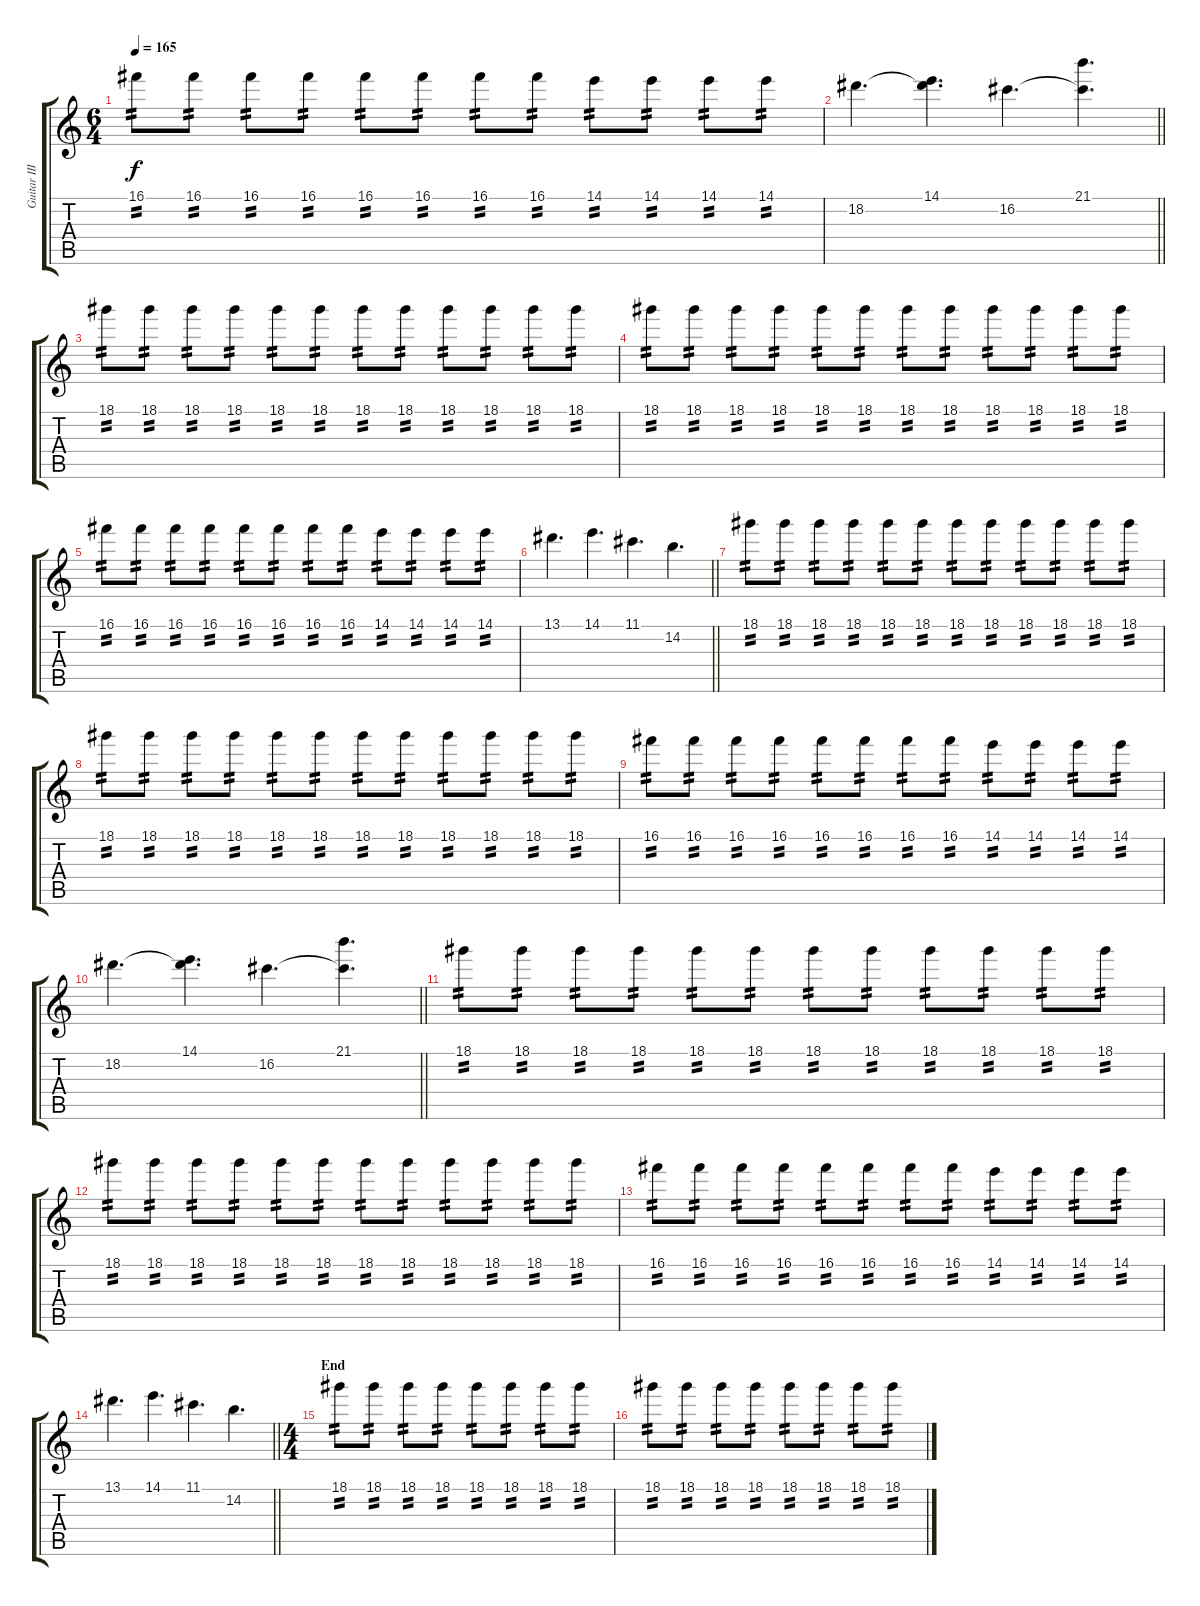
\track ("Guitar III" "Guitar III") {instrument electricguitarjazz}
\staff {score tabs}
\tuning (D4 A3 F3 C3 G2 C2) {hide}
\ts (6 4)
\tempo 165
\clef g2
\ks c
16.1.8{tp 2 dy f} 16.1.8{tp 2} 16.1.8{tp 2} 16.1.8{tp 2} 16.1.8{tp 2} 16.1.8{tp 2} 16.1.8{tp 2} 16.1.8{tp 2} 14.1.8{tp 2} 14.1.8{tp 2} 14.1.8{tp 2} 14.1.8{tp 2} |
\barLineRight lightlight
18.2.4{d volume 9} (14.1 18.2{t}).4{d} 16.2.4{d} (21.1 16.2{t}).4{d} |
\section ("" "")
18.1.8{tp 2 volume 13 instrument overdrivenguitar} 18.1.8{tp 2} 18.1.8{tp 2} 18.1.8{tp 2} 18.1.8{tp 2} 18.1.8{tp 2} 18.1.8{tp 2} 18.1.8{tp 2} 18.1.8{tp 2} 18.1.8{tp 2} 18.1.8{tp 2} 18.1.8{tp 2} |
18.1.8{tp 2} 18.1.8{tp 2} 18.1.8{tp 2} 18.1.8{tp 2} 18.1.8{tp 2} 18.1.8{tp 2} 18.1.8{tp 2} 18.1.8{tp 2} 18.1.8{tp 2} 18.1.8{tp 2} 18.1.8{tp 2} 18.1.8{tp 2} |
16.1.8{tp 2} 16.1.8{tp 2} 16.1.8{tp 2} 16.1.8{tp 2} 16.1.8{tp 2} 16.1.8{tp 2} 16.1.8{tp 2} 16.1.8{tp 2} 14.1.8{tp 2} 14.1.8{tp 2} 14.1.8{tp 2} 14.1.8{tp 2} |
\barLineRight lightlight
13.1.4{d volume 9} 14.1.4{d} 11.1.4{d} 14.2.4{d} |
\section ("" "")
18.1.8{tp 2 volume 13 instrument overdrivenguitar} 18.1.8{tp 2} 18.1.8{tp 2} 18.1.8{tp 2} 18.1.8{tp 2} 18.1.8{tp 2} 18.1.8{tp 2} 18.1.8{tp 2} 18.1.8{tp 2} 18.1.8{tp 2} 18.1.8{tp 2} 18.1.8{tp 2} |
18.1.8{tp 2} 18.1.8{tp 2} 18.1.8{tp 2} 18.1.8{tp 2} 18.1.8{tp 2} 18.1.8{tp 2} 18.1.8{tp 2} 18.1.8{tp 2} 18.1.8{tp 2} 18.1.8{tp 2} 18.1.8{tp 2} 18.1.8{tp 2} |
16.1.8{tp 2} 16.1.8{tp 2} 16.1.8{tp 2} 16.1.8{tp 2} 16.1.8{tp 2} 16.1.8{tp 2} 16.1.8{tp 2} 16.1.8{tp 2} 14.1.8{tp 2} 14.1.8{tp 2} 14.1.8{tp 2} 14.1.8{tp 2} |
\barLineRight lightlight
18.2.4{d volume 9} (14.1 18.2{t}).4{d} 16.2.4{d} (21.1 16.2{t}).4{d} |
\section ("" "")
18.1.8{tp 2 volume 13 instrument overdrivenguitar} 18.1.8{tp 2} 18.1.8{tp 2} 18.1.8{tp 2} 18.1.8{tp 2} 18.1.8{tp 2} 18.1.8{tp 2} 18.1.8{tp 2} 18.1.8{tp 2} 18.1.8{tp 2} 18.1.8{tp 2} 18.1.8{tp 2} |
18.1.8{tp 2} 18.1.8{tp 2} 18.1.8{tp 2} 18.1.8{tp 2} 18.1.8{tp 2} 18.1.8{tp 2} 18.1.8{tp 2} 18.1.8{tp 2} 18.1.8{tp 2} 18.1.8{tp 2} 18.1.8{tp 2} 18.1.8{tp 2} |
16.1.8{tp 2} 16.1.8{tp 2} 16.1.8{tp 2} 16.1.8{tp 2} 16.1.8{tp 2} 16.1.8{tp 2} 16.1.8{tp 2} 16.1.8{tp 2} 14.1.8{tp 2} 14.1.8{tp 2} 14.1.8{tp 2} 14.1.8{tp 2} |
\barLineRight lightlight
13.1.4{d volume 9} 14.1.4{d} 11.1.4{d} 14.2.4{d} |
\ts (4 4)
\section ("" "End")
18.1.8{tp 2 volume 11} 18.1.8{tp 2} 18.1.8{tp 2} 18.1.8{tp 2} 18.1.8{tp 2} 18.1.8{tp 2} 18.1.8{tp 2} 18.1.8{tp 2} |
18.1.8{tp 2} 18.1.8{tp 2} 18.1.8{tp 2} 18.1.8{tp 2} 18.1.8{tp 2} 18.1.8{tp 2} 18.1.8{tp 2} 18.1.8{tp 2}
